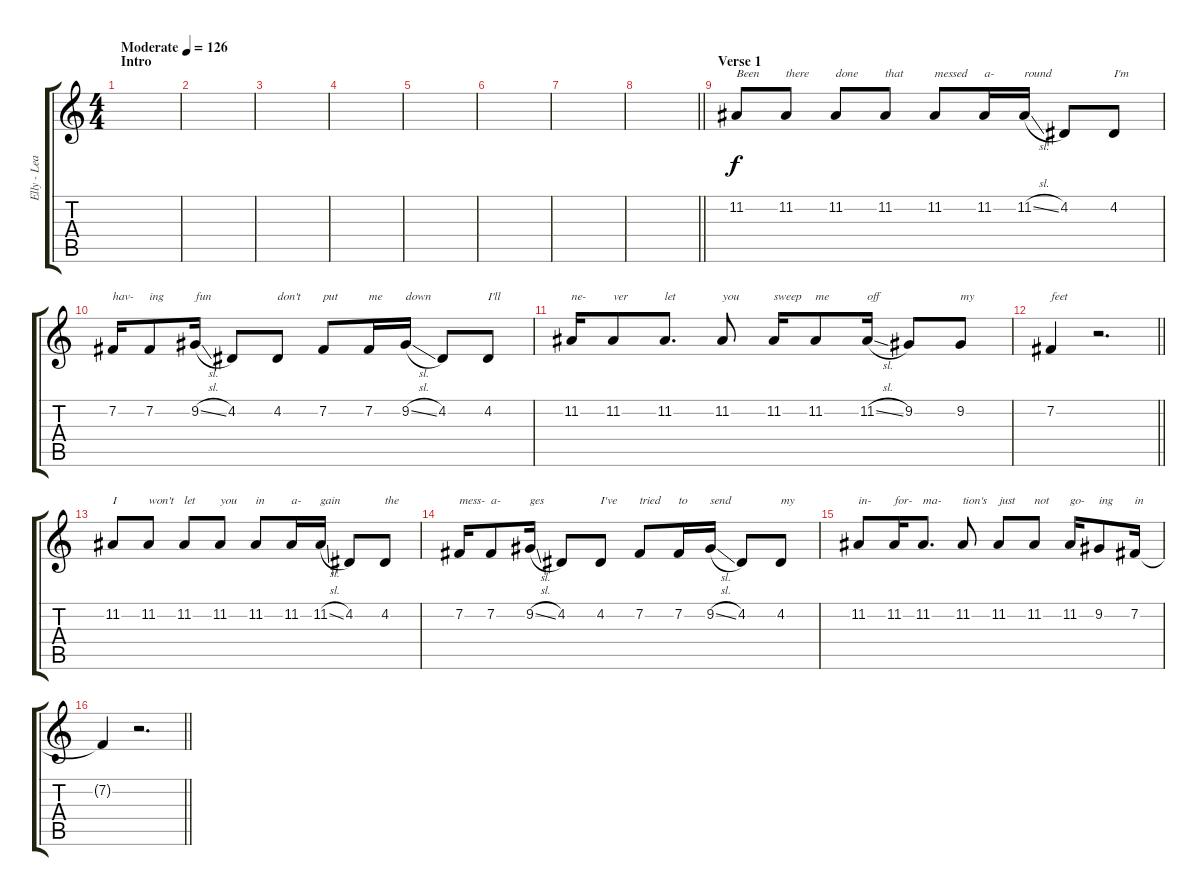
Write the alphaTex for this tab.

\track ("Elly - Lead Vocals" "Elly - Lea") {instrument altosax}
\staff {score tabs}
\tuning (E4 B3 G3 D3 A2 E2) {hide}
\ts (4 4)
\section ("" "Intro")
\tempo (126 "Moderate")
\clef g2
\ks c
|
|
|
|
|
|
|
\barLineRight lightlight
|
\section ("" "Verse 1")
11.2.8{txt "Been"} 11.2.8{txt "there"} 11.2.8{txt "done"} 11.2.8{txt "that"} 11.2.8{txt "messed"} 11.2.16{txt "a-"} 11.2{sl}.16{txt "round"} 4.2.8 4.2.8{txt "I'm"} |
7.2.16{txt "hav-"} 7.2.8{txt "ing"} 9.2{sl}.16{txt "fun"} 4.2.8 4.2.8{txt "don't"} 7.2.8{txt "put"} 7.2.16{txt "me"} 9.2{sl}.16{txt "down"} 4.2.8 4.2.8{txt "I'll"} |
11.2.16{txt "ne-"} 11.2.8{txt "ver"} 11.2.8{d txt "let"} 11.2.8{txt "you"} 11.2.16{txt "sweep"} 11.2.8{txt "me"} 11.2{sl}.16{txt "off"} 9.2.8 9.2.8{txt "my"} |
\barLineRight lightlight
7.2.4{txt "feet"} r.2{d} |
11.2.8{txt "I"} 11.2.8{txt "won't"} 11.2.8{txt "let"} 11.2.8{txt "you"} 11.2.8{txt "in"} 11.2.16{txt "a-"} 11.2{sl}.16{txt "gain"} 4.2.8 4.2.8{txt "the"} |
7.2.16{txt "mess-"} 7.2.8{txt "a-"} 9.2{sl}.16{txt "ges"} 4.2.8 4.2.8{txt "I've"} 7.2.8{txt "tried"} 7.2.16{txt "to"} 9.2{sl}.16{txt "send"} 4.2.8 4.2.8{txt "my"} |
11.2.8{txt "in-"} 11.2.16{txt "for-"} 11.2.8{d txt "ma-"} 11.2.8{txt "tion's"} 11.2.8{txt "just"} 11.2.8{txt "not"} 11.2.16{txt "go-"} 9.2.8{txt "ing"} 7.2.16{txt "in"} |
\barLineRight lightlight
7.2{t}.4 r.2{d}
